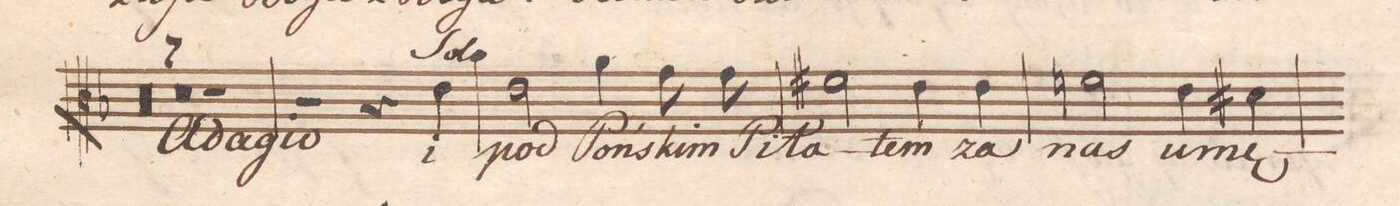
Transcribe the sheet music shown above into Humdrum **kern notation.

**kern	**text	**dynam
*I"Alto	*	*
*clefC3	*	*
*k[b-]	*	*
*met(c)	*	*
*M4/4	*	*
00r	.	.
=26	=26	=26
=27	=27	=27
=28	=28	=28
=29	=29	=29
0r	.	.
=30	=30	=30
=31	=31	=31
1r	.	.
=32	=32	=32
2r	.	.
4r	.	.
4e\	i	.
=33	=33	=33
2e\	pod	.
4a\	Pań-	.
8g\	-skim	.
8g\	Pi-	.
=34	=34	=34
2f#X\	-ła-	.
4e\	-tem	.
4e\	za	.
=35	=35	=35
2fn\	nas	.
4e\	y-	.
4d#X\	-mę-	.
=36	=36	=36
*-	*-	*-
